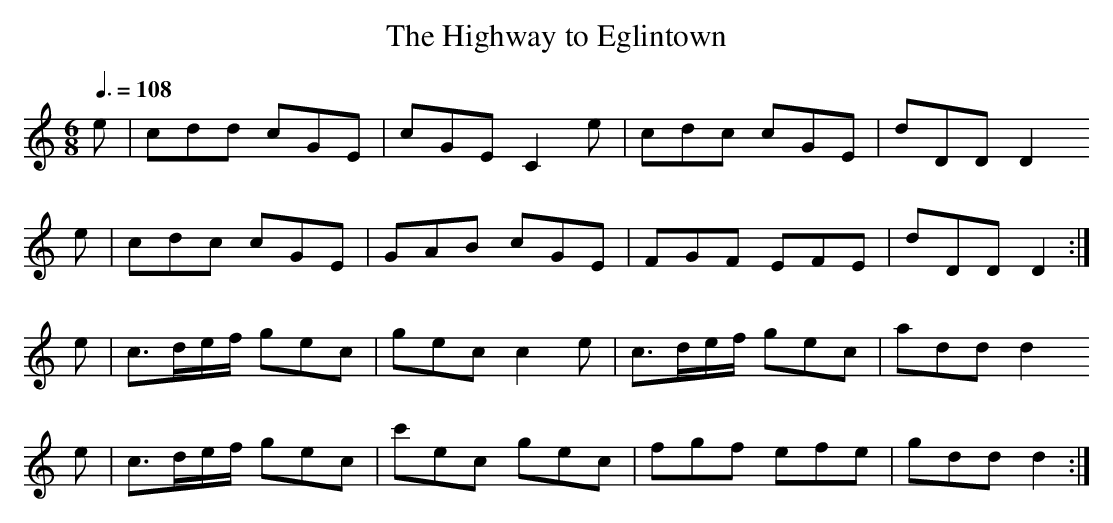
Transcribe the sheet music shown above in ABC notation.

X:1
T:The Highway to Eglintown
M:6/8
L:1/8
Q:3/8=108
K:D Dorian
e|cdd     cGE|cGE  C2e|cdc     cGE|dDD D2
e|cdc     cGE|GAB  cGE|FGF     EFE|dDD D2:|
e|c>de/f/ gec|gec  c2e|c>de/f/ gec|add d2
e|c>de/f/ gec|c'ec gec|fgf     efe|gdd d2:|
